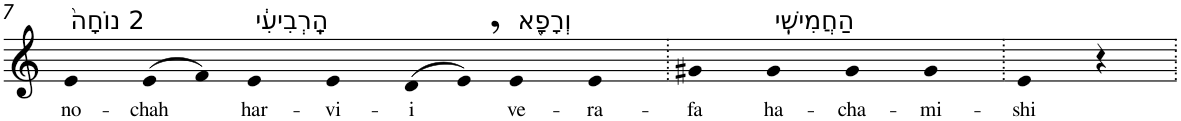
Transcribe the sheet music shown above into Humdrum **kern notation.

**kern	**text
*part1	*part1
*staff1	*staff1
*I"Piano	*
*I'Pno	*
!!LO:PB:g=z
*clefG2	*
*k[]	*
=7	=7
!LO:TX:a:t=2 נוֹחָה֙	!
!	!LO:LY:b
4e	no-
!	!LO:LY:b
(>8e	-chah
8f)	.
!LO:TX:a:t=הָֽרְבִיעִ֔י	!
!	!LO:LY:b
4e	har-
!	!LO:LY:b
4e	-vi-
!	!LO:LY:b
(>8d	-i
8e,)	.
!LO:TX:a:t=וְרָפָ֖א	!
!	!LO:LY:b
4e	ve-
!	!LO:LY:b
4e	-ra-
=8.	=8.
!	!LO:LY:b
4g#X	-fa
!LO:TX:a:t=הַחֲמִישִֽׁי	!
!	!LO:LY:b
4g#	ha-
!	!LO:LY:b
4g#	-cha-
!	!LO:LY:b
4g#	-mi-
=9.	=9.
!	!LO:LY:b
4e	-shi
4r	.
=.	=.
*-	*-
